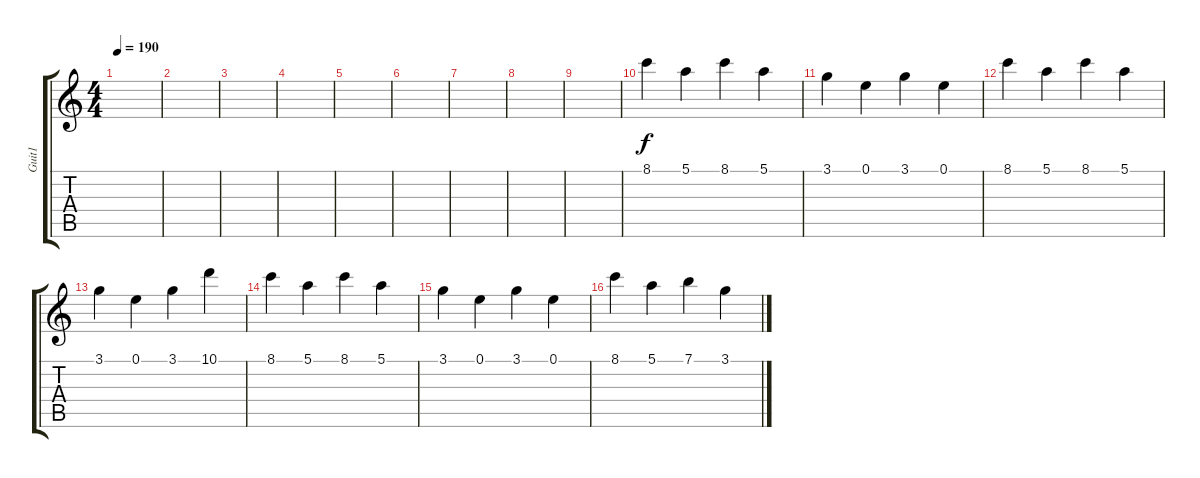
\track ("Guit1" "Guit1") {instrument overdrivenguitar}
\staff {score tabs}
\tuning (E4 B3 G3 D3 A2 E2) {hide}
\ts (4 4)
\tempo 190
\clef g2
\ks c
|
|
|
|
|
|
|
|
|
8.1.4 5.1.4 8.1.4 5.1.4 |
3.1.4 0.1.4 3.1.4 0.1.4 |
8.1.4 5.1.4 8.1.4 5.1.4 |
3.1.4 0.1.4 3.1.4 10.1.4 |
8.1.4 5.1.4 8.1.4 5.1.4 |
3.1.4 0.1.4 3.1.4 0.1.4 |
8.1.4 5.1.4 7.1.4 3.1.4
